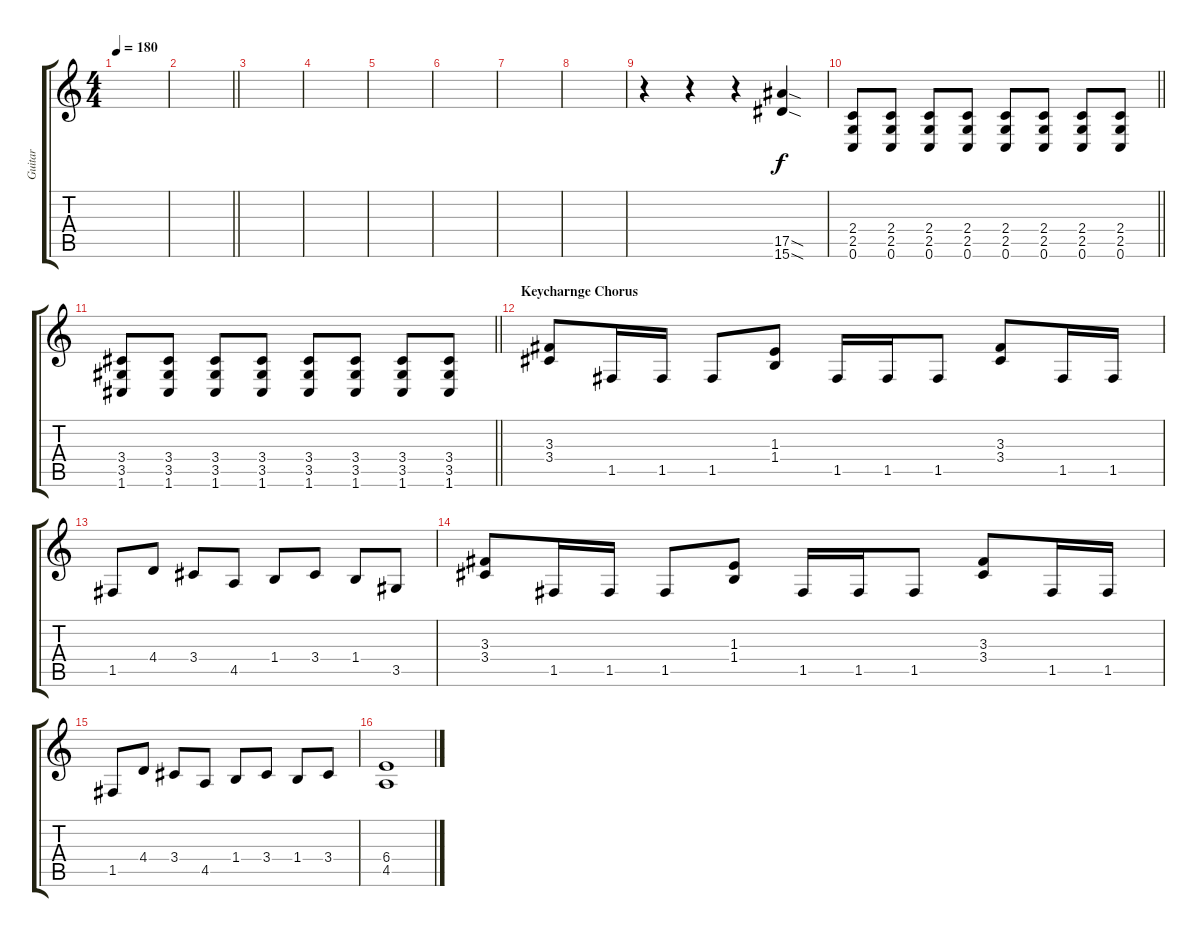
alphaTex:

\track ("Guitar" "Guitar") {instrument distortionguitar}
\staff {score tabs}
\tuning (C4 G3 Eb3 Bb2 F2 C2) {hide}
\ts (4 4)
\tempo 180
\clef g2
\ks c
|
\barLineRight lightlight
|
|
|
|
|
|
|
r.4 r.4 r.4 (17.5{sod} 15.6{sod}).4 |
\barLineRight lightlight
(2.4 2.5 0.6).8 (2.4 2.5 0.6).8 (2.4 2.5 0.6).8 (2.4 2.5 0.6).8 (2.4 2.5 0.6).8 (2.4 2.5 0.6).8 (2.4 2.5 0.6).8 (2.4 2.5 0.6).8 |
\barLineRight lightlight
(3.4 3.5 1.6).8 (3.4 3.5 1.6).8 (3.4 3.5 1.6).8 (3.4 3.5 1.6).8 (3.4 3.5 1.6).8 (3.4 3.5 1.6).8 (3.4 3.5 1.6).8 (3.4 3.5 1.6).8 |
\section ("" "Keycharnge Chorus")
(3.3 3.4).8 1.5.16 1.5.16 1.5.8 (1.3 1.4).8 1.5.16 1.5.16 1.5.8 (3.3 3.4).8 1.5.16 1.5.16 |
1.5.8 4.4.8 3.4.8 4.5.8 1.4.8 3.4.8 1.4.8 3.5.8 |
(3.3 3.4).8 1.5.16 1.5.16 1.5.8 (1.3 1.4).8 1.5.16 1.5.16 1.5.8 (3.3 3.4).8 1.5.16 1.5.16 |
1.5.8 4.4.8 3.4.8 4.5.8 1.4.8 3.4.8 1.4.8 3.4.8 |
(6.4 4.5).1
